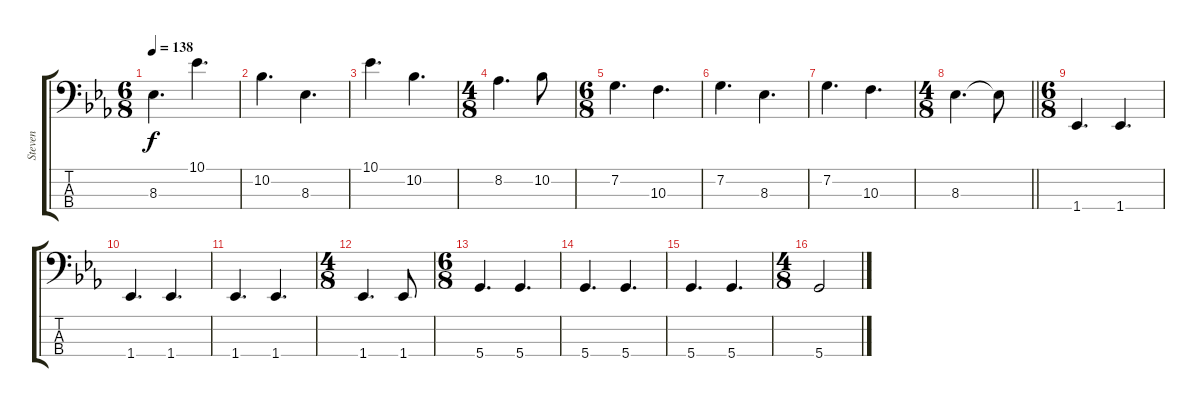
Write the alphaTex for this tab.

\track ("Steven" "Steven") {instrument electricbasspick}
\staff {score tabs}
\tuning (F2 C2 G1 D1) {hide}
\ts (6 8)
\tempo 138
\clef f4
\ks eb
8.3.4{d dy f} 10.1.4{d} |
10.2.4{d} 8.3.4{d} |
10.1.4{d} 10.2.4{d} |
\ts (4 8)
8.2.4{d} 10.2.8 |
\ts (6 8)
7.2.4{d} 10.3.4{d} |
7.2.4{d} 8.3.4{d} |
7.2.4{d} 10.3.4{d} |
\ts (4 8)
\barLineRight lightlight
8.3.4{d} 8.3{t}.8 |
\ts (6 8)
1.4.4{d} 1.4.4{d} |
1.4.4{d} 1.4.4{d} |
1.4.4{d} 1.4.4{d} |
\ts (4 8)
1.4.4{d} 1.4.8 |
\ts (6 8)
5.4.4{d} 5.4.4{d} |
5.4.4{d} 5.4.4{d} |
5.4.4{d} 5.4.4{d} |
\ts (4 8)
5.4.2
